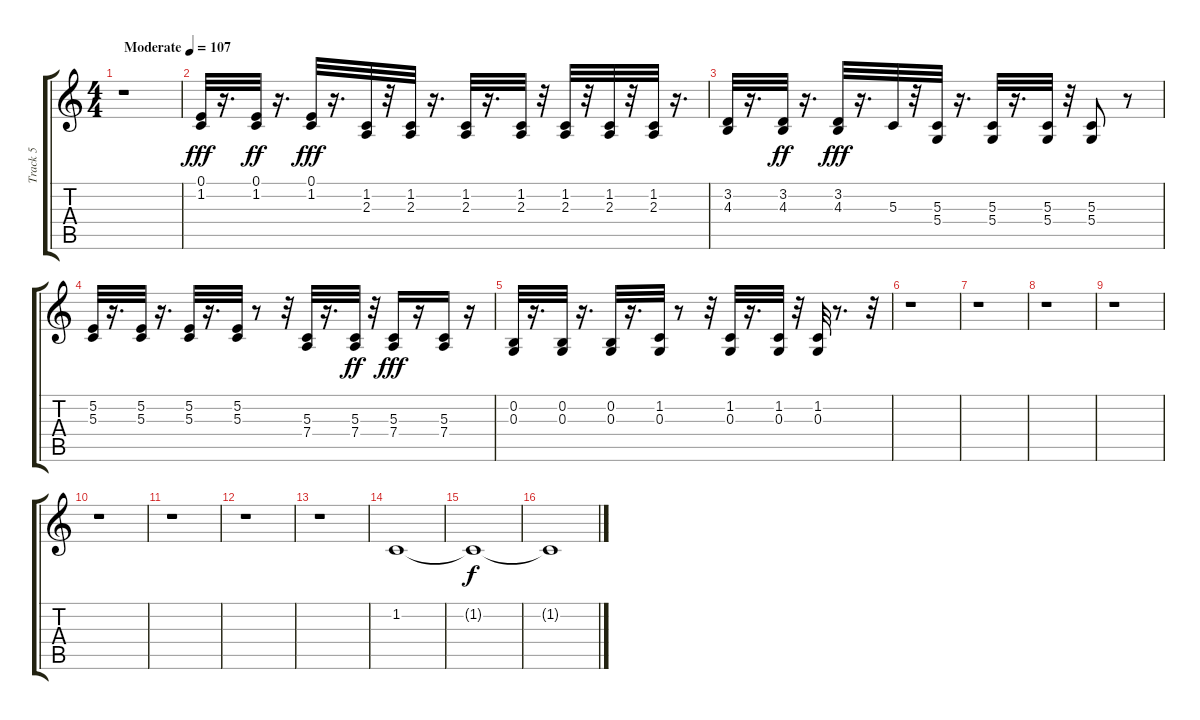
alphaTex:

\track ("Track 5" "Track 5") {instrument acousticgrandpiano}
\staff {score tabs}
\tuning (E4 B3 G3 D3 A2 E2) {hide}
\ts (4 4)
\tempo (107 "Moderate")
\clef g2
\ks c
r.1{dy fff instrument acousticgrandpiano} |
(0.1 1.2).32{balance 11} r.16{d} (0.1 1.2).32{dy ff} r.16{d} (0.1 1.2).32{dy fff} r.16{d} (1.2 2.3).32 r.32 (1.2 2.3).32 r.16{d} (1.2 2.3).32 r.16{d} (1.2 2.3).32 r.32 (1.2 2.3).32 r.32 (1.2 2.3).32 r.32 (1.2 2.3).32 r.16{d} |
(3.2 4.3).32 r.16{d} (3.2 4.3).32{dy ff} r.16{d} (3.2 4.3).32{dy fff} r.16{d} 5.3.32 r.32 (5.3 5.4).32 r.16{d} (5.3 5.4).32 r.16{d} (5.3 5.4).32 r.32 (5.3 5.4).8 r.8 |
(5.2 5.3).32 r.16{d} (5.2 5.3).32 r.16{d} (5.2 5.3).32 r.16{d} (5.2 5.3).32 r.8 r.32 (5.3 7.4).32 r.16{d} (5.3 7.4).32{dy ff} r.32 (5.3 7.4).16{dy fff} r.16 (5.3 7.4).16 r.16 |
(0.2 0.3).32 r.16{d} (0.2 0.3).32 r.16{d} (0.2 0.3).32 r.16{d} (1.2 0.3).32 r.8 r.32 (1.2 0.3).32 r.16{d} (1.2 0.3).32 r.32 (1.2 0.3).32 r.8{d} r.32 |
r.1 |
r.1 |
r.1 |
r.1 |
r.1 |
r.1 |
r.1 |
r.1 |
1.2.1 |
1.2{t}.1{dy f} |
1.2{t}.1
